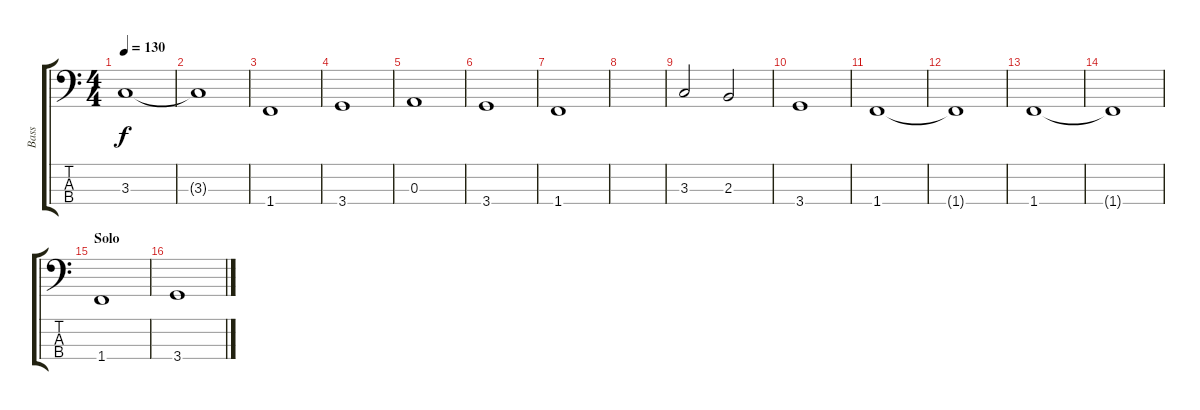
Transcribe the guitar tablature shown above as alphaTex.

\track ("Bass" "Bass") {instrument electricbasspick}
\staff {score tabs}
\tuning (G2 D2 A1 E1) {hide}
\ts (4 4)
\tempo 130
\clef f4
\ks c
3.3.1{dy f} |
3.3{t}.1 |
1.4.1 |
3.4.1 |
0.3.1 |
3.4.1 |
1.4.1 |
|
3.3.2 2.3.2 |
3.4.1 |
1.4.1 |
1.4{t}.1 |
1.4.1 |
1.4{t}.1 |
\section ("" "Solo")
1.4.1 |
3.4.1
